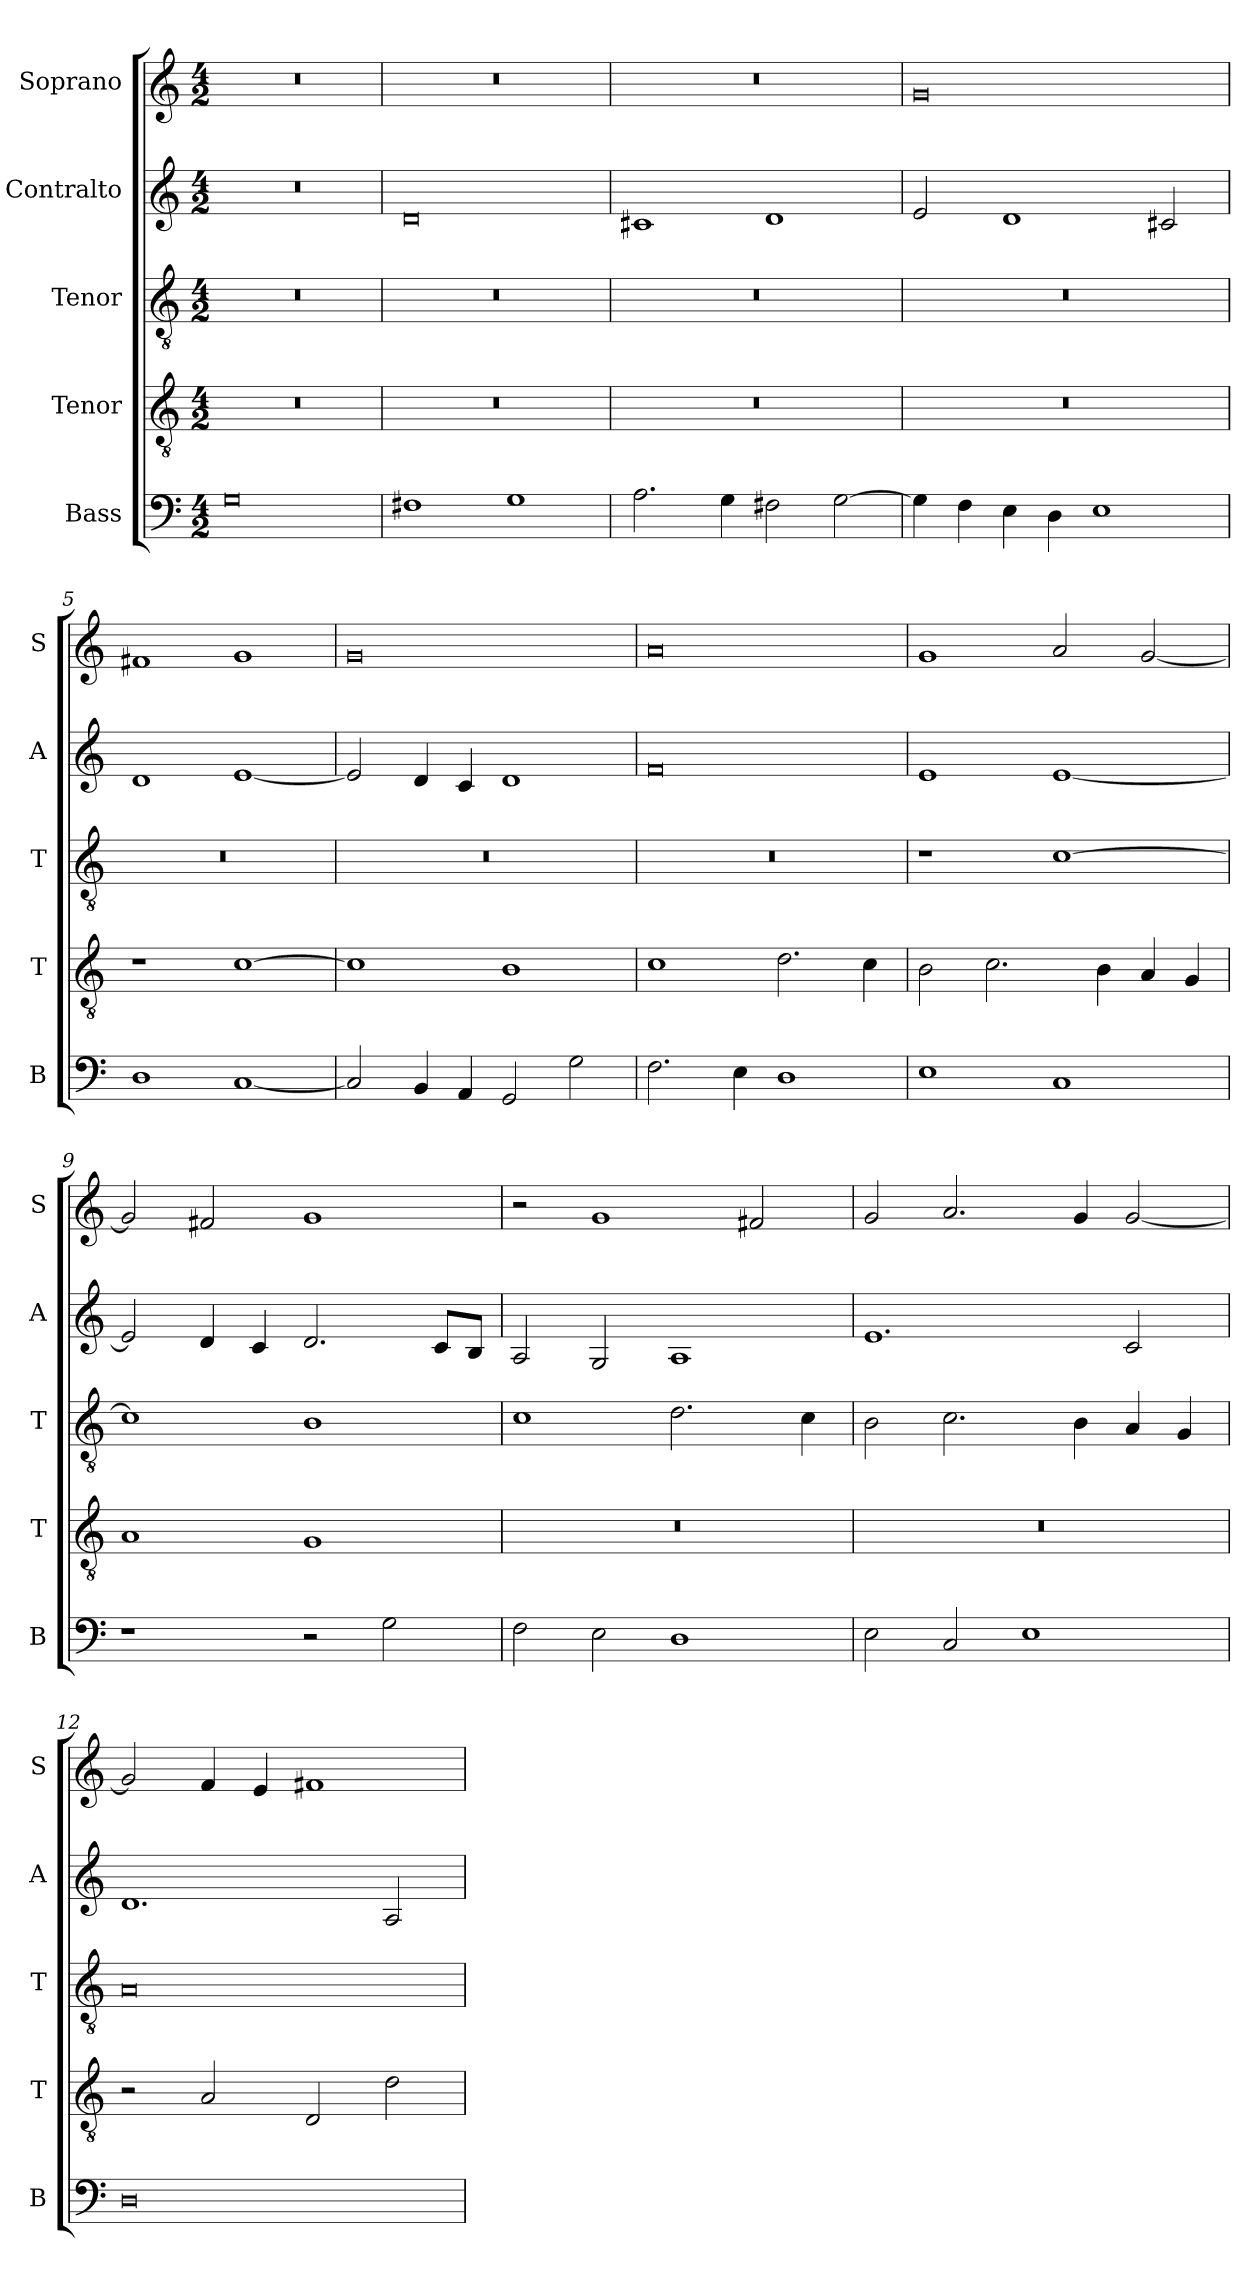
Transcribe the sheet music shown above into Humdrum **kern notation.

**kern	**kern	**kern	**kern	**kern
*part5	*part4	*part3	*part2	*part1
*staff5	*staff4	*staff3	*staff2	*staff1
*I"Bass	*I"Tenor	*I"Tenor	*I"Contralto	*I"Soprano
*I'B	*I'T	*I'T	*I'A	*I'S
*clefF4	*clefGv2	*clefGv2	*clefG2	*clefG2
*k[]	*k[]	*k[]	*k[]	*k[]
*M4/2	*M4/2	*M4/2	*M4/2	*M4/2
=1	=1	=1	=1	=1
0G	0r	0r	0r	0r
=2	=2	=2	=2	=2
1F#X	0r	0r	0d	0r
1G	.	.	.	.
=3	=3	=3	=3	=3
2.A	0r	0r	1c#X	0r
4G	.	.	.	.
2F#X	.	.	1d	.
[2G	.	.	.	.
=4	=4	=4	=4	=4
4G]	0r	0r	2e	0g
4F	.	.	.	.
4E	.	.	1d	.
4D	.	.	.	.
1E	.	.	.	.
.	.	.	2c#X	.
=5	=5	=5	=5	=5
1D	1r	0r	1d	1f#X
[1C	[1c	.	[1e	1g
=6	=6	=6	=6	=6
2C]	1c]	0r	2e]	0g
4BB	.	.	4d	.
4AA	.	.	4c	.
2GG	1B	.	1d	.
2G	.	.	.	.
=7	=7	=7	=7	=7
2.F	1c	0r	0f	0a
4E	.	.	.	.
1D	2.d	.	.	.
.	4c	.	.	.
=8	=8	=8	=8	=8
1E	2B	1r	1e	1g
.	2.c	.	.	.
1C	.	[1c	[1e	2a
.	4B	.	.	.
.	4A	.	.	[2g
.	4G	.	.	.
=9	=9	=9	=9	=9
1r	1A	1c]	2e]	2g]
.	.	.	4d	2f#X
.	.	.	4c	.
2r	1G	1B	2.d	1g
2G	.	.	.	.
.	.	.	8c/L	.
.	.	.	8B/J	.
=10	=10	=10	=10	=10
2F	0r	1c	2A	2r
2E	.	.	2G	1g
1D	.	2.d	1A	.
.	.	.	.	2f#X
.	.	4c	.	.
=11	=11	=11	=11	=11
2E	0r	2B	1.e	2g
2C	.	2.c	.	2.a
1E	.	.	.	.
.	.	4B	.	4g
.	.	4A	2c	[2g
.	.	4G	.	.
=12	=12	=12	=12	=12
0D	2r	0A	1.d	2g]
.	2A	.	.	4f
.	.	.	.	4e
.	2D	.	.	1f#X
.	2d	.	2A	.
=	=	=	=	=
*-	*-	*-	*-	*-
